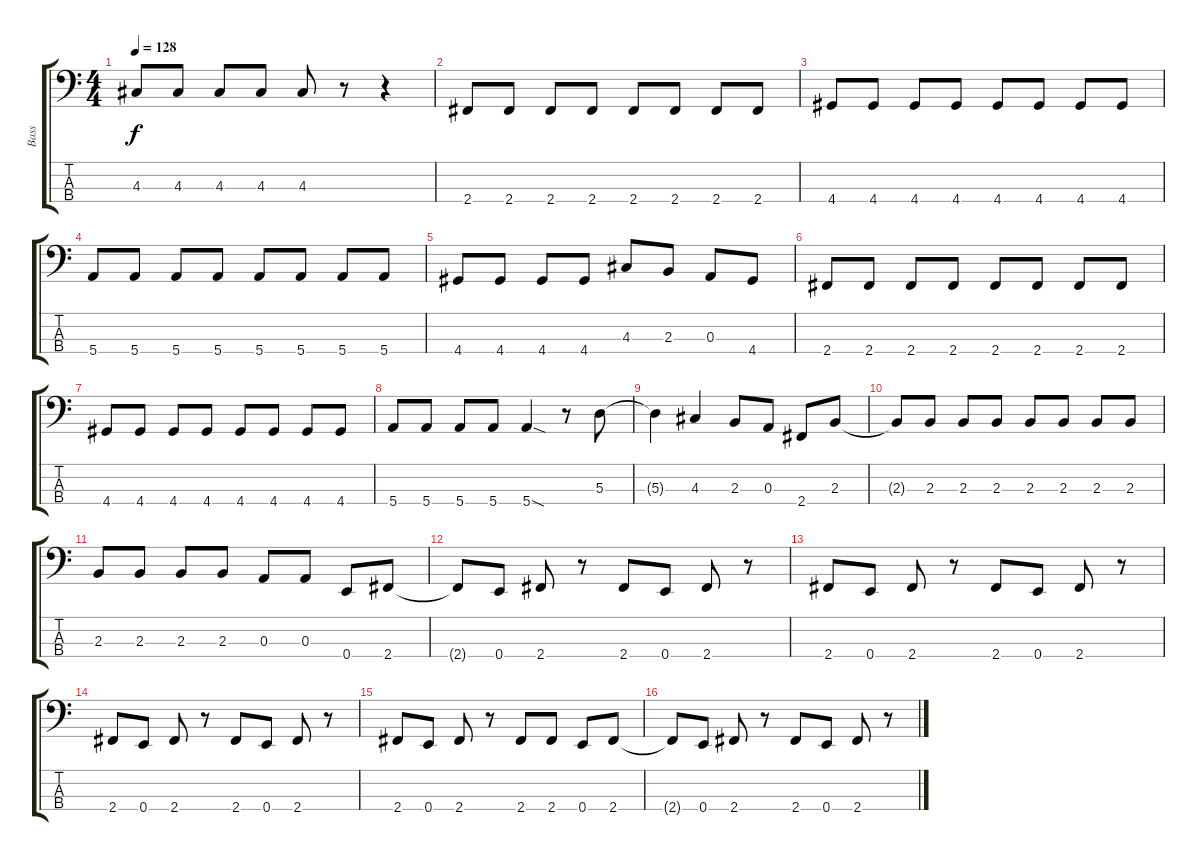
\track ("Bass" "Bass") {instrument electricbasspick}
\staff {score tabs}
\tuning (G2 D2 A1 E1) {hide}
\ts (4 4)
\tempo 128
\clef f4
\ks c
4.3.8{dy f} 4.3.8 4.3.8 4.3.8 4.3.8 r.8 r.4 |
2.4.8 2.4.8 2.4.8 2.4.8 2.4.8 2.4.8 2.4.8 2.4.8 |
4.4.8 4.4.8 4.4.8 4.4.8 4.4.8 4.4.8 4.4.8 4.4.8 |
5.4.8 5.4.8 5.4.8 5.4.8 5.4.8 5.4.8 5.4.8 5.4.8 |
4.4.8 4.4.8 4.4.8 4.4.8 4.3.8 2.3.8 0.3.8 4.4.8 |
2.4.8 2.4.8 2.4.8 2.4.8 2.4.8 2.4.8 2.4.8 2.4.8 |
4.4.8 4.4.8 4.4.8 4.4.8 4.4.8 4.4.8 4.4.8 4.4.8 |
5.4.8 5.4.8 5.4.8 5.4.8 5.4{sod}.4 r.8 5.3.8 |
5.3{t}.4 4.3.4 2.3.8 0.3.8 2.4.8 2.3.8 |
2.3{t}.8 2.3.8 2.3.8 2.3.8 2.3.8 2.3.8 2.3.8 2.3.8 |
2.3.8 2.3.8 2.3.8 2.3.8 0.3.8 0.3.8 0.4.8 2.4.8 |
2.4{t}.8 0.4.8 2.4.8 r.8 2.4.8 0.4.8 2.4.8 r.8 |
2.4.8 0.4.8 2.4.8 r.8 2.4.8 0.4.8 2.4.8 r.8 |
2.4.8 0.4.8 2.4.8 r.8 2.4.8 0.4.8 2.4.8 r.8 |
2.4.8 0.4.8 2.4.8 r.8 2.4.8 2.4.8 0.4.8 2.4.8 |
2.4{t}.8 0.4.8 2.4.8 r.8 2.4.8 0.4.8 2.4.8 r.8
